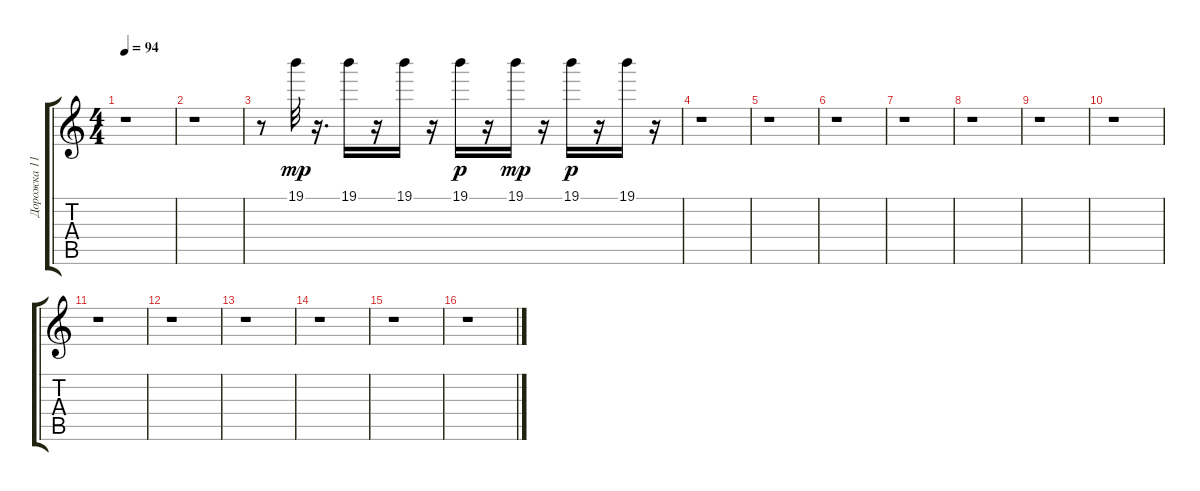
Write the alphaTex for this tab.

\track ("Дорожка 11" "Дорожка 11") {instrument guitarharmonics}
\staff {score tabs}
\tuning (E4 B3 G3 D3 A2 E2) {hide}
\ts (4 4)
\tempo 94
\clef g2
\ks c
r.1{dy p} |
r.1 |
r.8 19.1.32{dy mp} r.16{d} 19.1.16 r.16 19.1.16 r.16 19.1.16{dy p} r.16 19.1.16{dy mp} r.16 19.1.16{dy p} r.16 19.1.16 r.16 |
r.1 |
r.1 |
r.1 |
r.1 |
r.1 |
r.1 |
r.1 |
r.1 |
r.1 |
r.1 |
r.1 |
r.1 |
r.1
